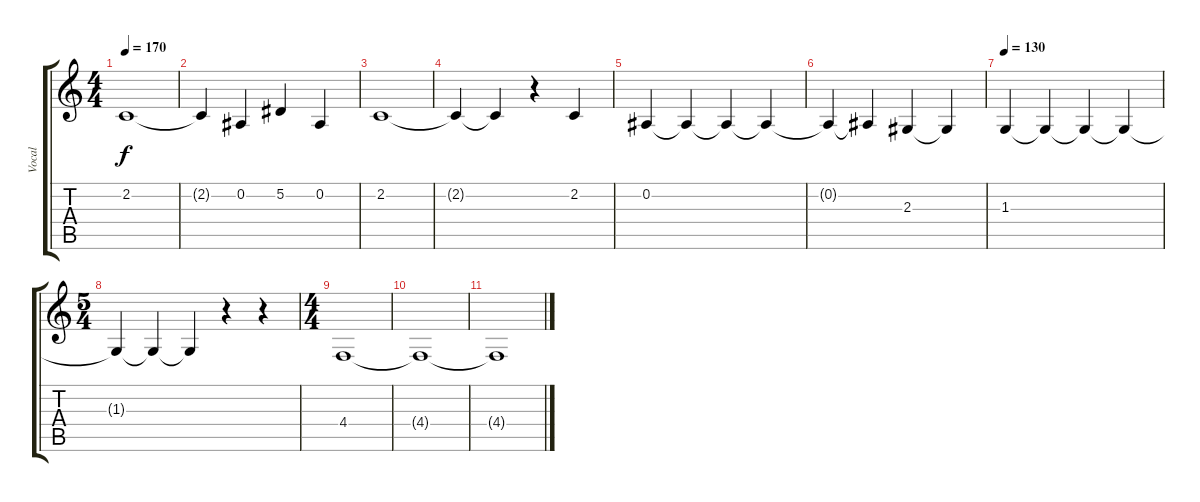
\track ("Vocal" "Vocal") {instrument tenorsax}
\staff {score tabs}
\tuning (Eb4 Bb3 Gb3 Db3 Ab2 Eb2) {hide}
\ts (4 4)
\tempo 170
\clef g2
\ks c
2.2.1{dy f} |
2.2{t}.4 0.2.4 5.2.4 0.2.4 |
2.2.1 |
2.2{t}.4 2.2{t}.4 r.4 2.2.4 |
0.2.4 0.2{t}.4 0.2{t}.4 0.2{t}.4 |
0.2{t}.4 0.2{t}.4 2.3.4 2.3{t}.4 |
\tempo 130
1.3.4 1.3{t}.4 1.3{t}.4 1.3{t}.4 |
\ts (5 4)
1.3{t}.4 1.3{t}.4{volume 0} 1.3{t}.4 r.4 r.4{volume 16} |
\ts (4 4)
4.4.1 |
4.4{t}.1 |
4.4{t}.1
